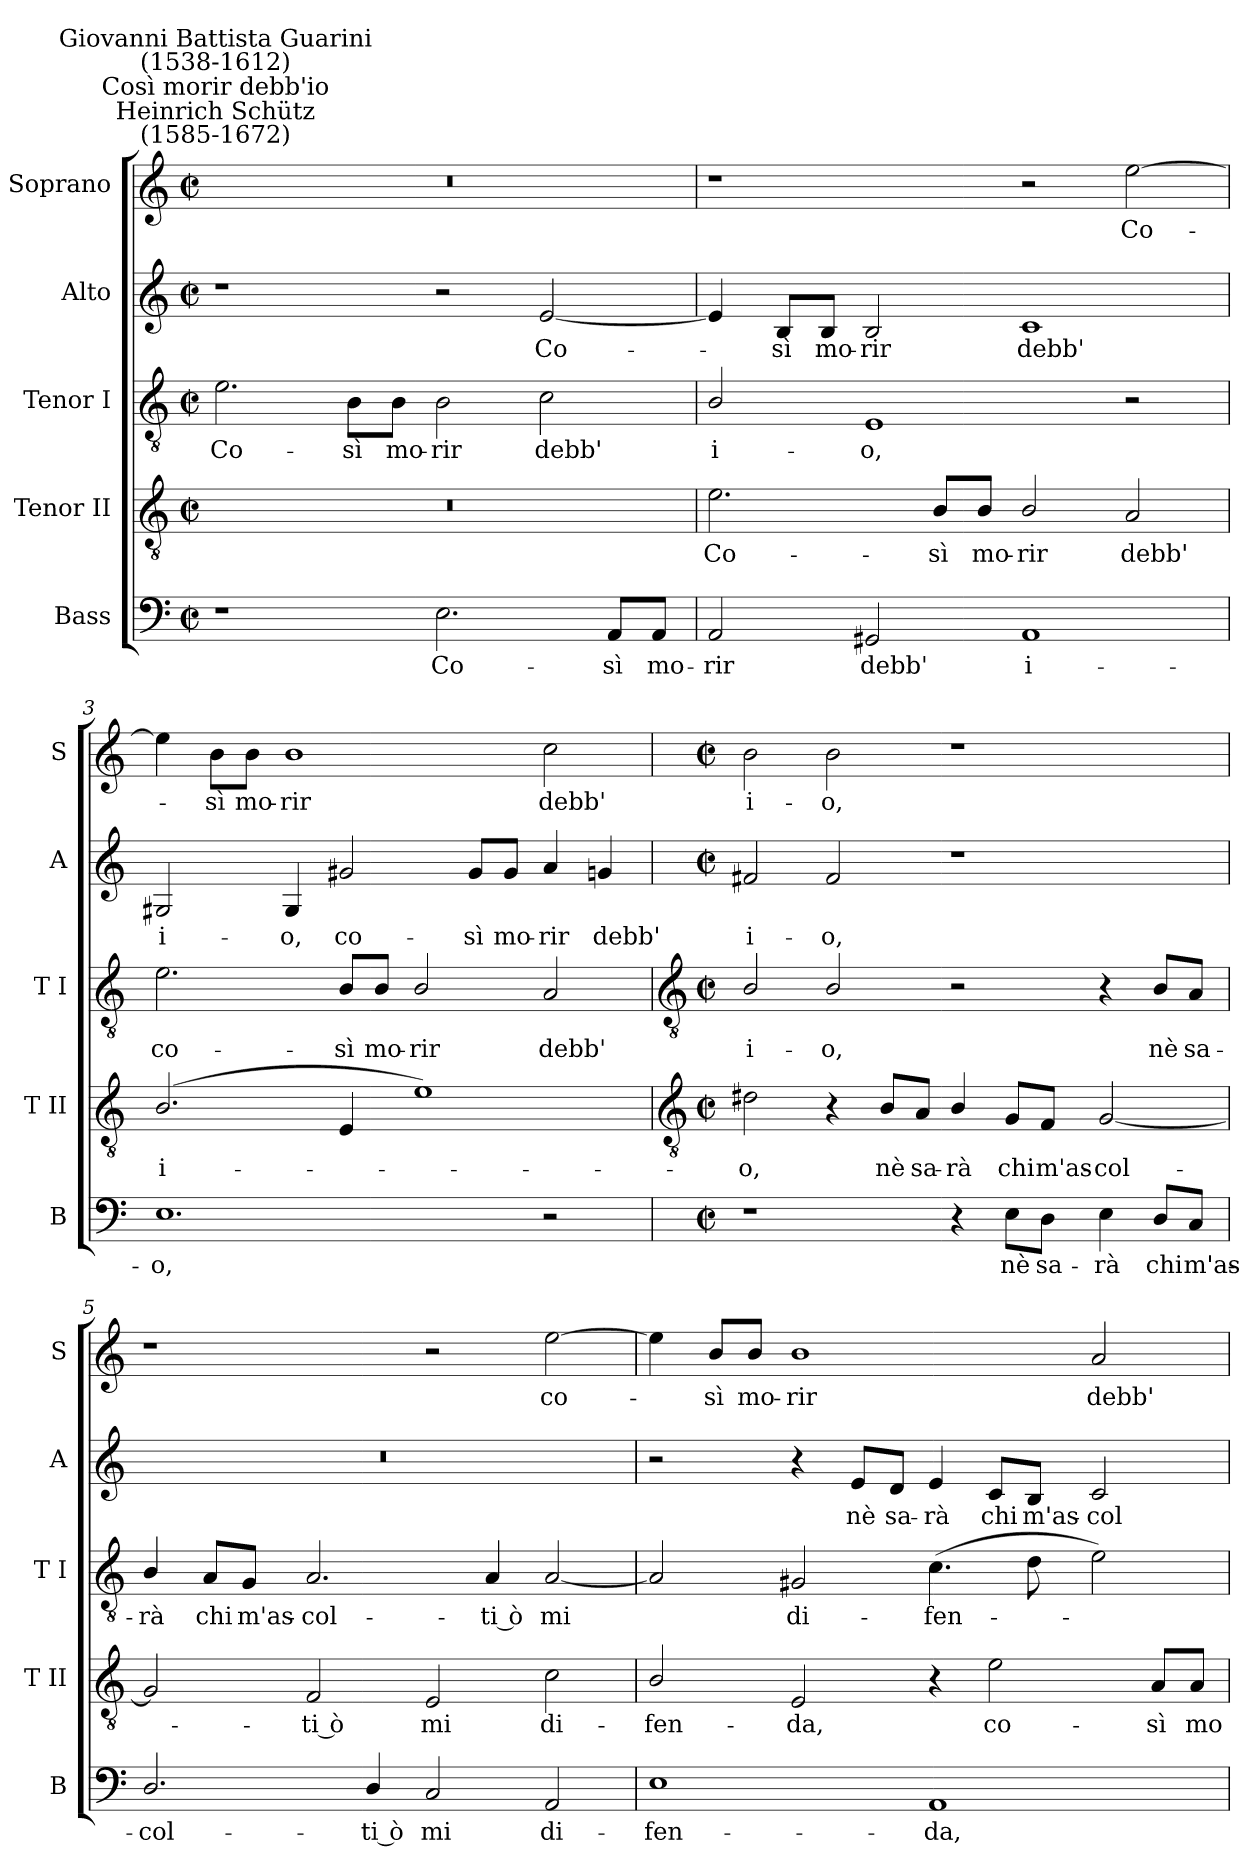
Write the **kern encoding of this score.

**kern	**text	**kern	**text	**kern	**text	**kern	**text	**kern	**text
*part5	*part5	*part4	*part4	*part3	*part3	*part2	*part2	*part1	*part1
*staff5	*staff5	*staff4	*staff4	*staff3	*staff3	*staff2	*staff2	*staff1	*staff1
*I"Bass	*	*I"Tenor II	*	*I"Tenor I	*	*I"Alto	*	*I"Soprano	*
*I'B	*	*I'T II	*	*I'T I	*	*I'A	*	*I'S	*
*clefF4	*	*clefGv2	*	*clefGv2	*	*clefG2	*	*clefG2	*
*k[]	*	*k[]	*	*k[]	*	*k[]	*	*k[]	*
*C:	*	*C:	*	*C:	*	*C:	*	*C:	*
*M4/2	*	*M4/2	*	*M4/2	*	*M4/2	*	*M4/2	*
*met(c|)	*	*met(c|)	*	*met(c|)	*	*met(c|)	*	*met(c|)	*
=1	=1	=1	=1	=1	=1	=1	=1	=1	=1
!	!	!	!	!	!	!	!	!LO:TX:a:cj:t=Heinrich Schütz\n(1585-1672)	!
!	!	!	!	!	!	!	!	!LO:TX:a:cj:t=Così morir debb'io	!
!	!	!	!	!	!	!	!	!LO:TX:a:cj:t=Giovanni Battista Guarini\n(1538-1612)	!
!	!	!	!	!	!LO:LY:b	!	!	!	!
1r	.	0r	.	2.e	Co-	1r	.	0r	.
!	!	!	!	!	!LO:LY:b	!	!	!	!
.	.	.	.	8B\L	-sì	.	.	.	.
!	!	!	!	!	!LO:LY:b	!	!	!	!
.	.	.	.	8B\J	mo-	.	.	.	.
!	!LO:LY:b	!	!	!	!LO:LY:b	!	!	!	!
2.E	Co-	.	.	2B	-rir	2r	.	.	.
!	!	!	!	!	!LO:LY:b	!	!LO:LY:b	!	!
.	.	.	.	2c	debb'	[2e	Co-	.	.
!	!LO:LY:b	!	!	!	!	!	!	!	!
8AA/L	-sì	.	.	.	.	.	.	.	.
!	!LO:LY:b	!	!	!	!	!	!	!	!
8AA/J	mo-	.	.	.	.	.	.	.	.
=2	=2	=2	=2	=2	=2	=2	=2	=2	=2
!	!LO:LY:b	!	!LO:LY:b	!	!LO:LY:b	!	!	!	!
2AA	-rir	2.e	Co-	2B/	i-	4e]	.	1r	.
!	!	!	!	!	!	!	!LO:LY:b	!	!
.	.	.	.	.	.	8B/L	sì	.	.
!	!	!	!	!	!	!	!LO:LY:b	!	!
.	.	.	.	.	.	8B/J	mo-	.	.
!	!LO:LY:b	!	!	!	!LO:LY:b	!	!LO:LY:b	!	!
2GG#X	debb'	.	.	1E	-o,	2B	-rir	.	.
!	!	!	!LO:LY:b	!	!	!	!	!	!
.	.	8B/L	-sì	.	.	.	.	.	.
!	!	!	!LO:LY:b	!	!	!	!	!	!
.	.	8B/J	mo-	.	.	.	.	.	.
!	!LO:LY:b	!	!LO:LY:b	!	!	!	!LO:LY:b	!	!
1AA	i-	2B/	-rir	.	.	1c	debb'	2r	.
!	!	!	!LO:LY:b	!	!	!	!	!	!LO:LY:b
.	.	2A	debb'	2r	.	.	.	[2ee	Co-
=3	=3	=3	=3	=3	=3	=3	=3	=3	=3
!	!LO:LY:b	!	!LO:LY:b	!	!LO:LY:b	!	!LO:LY:b	!	!
1.E	-o,	(>2.B/	i-	2.e	co-	2G#X	i-	4ee]	.
!	!	!	!	!	!	!	!	!	!LO:LY:b
.	.	.	.	.	.	.	.	8b\L	sì
!	!	!	!	!	!	!	!	!	!LO:LY:b
.	.	.	.	.	.	.	.	8b\J	mo-
!	!	!	!	!	!	!	!LO:LY:b	!	!LO:LY:b
.	.	.	.	.	.	4G#	-o,	1b	-rir
!	!	!	!	!	!LO:LY:b	!	!LO:LY:b	!	!
.	.	4E	.	8B/L	-sì	2g#X	co-	.	.
!	!	!	!	!	!LO:LY:b	!	!	!	!
.	.	.	.	8B/J	mo-	.	.	.	.
!	!	!	!	!	!LO:LY:b	!	!	!	!
.	.	1e)	.	2B/	-rir	.	.	.	.
!	!	!	!	!	!	!	!LO:LY:b	!	!
.	.	.	.	.	.	8g#/L	-sì	.	.
!	!	!	!	!	!	!	!LO:LY:b	!	!
.	.	.	.	.	.	8g#/J	mo-	.	.
!	!	!	!	!	!LO:LY:b	!	!LO:LY:b	!	!LO:LY:b
2r	.	.	.	2A	debb'	4a	-rir	2cc	debb'
!	!	!	!	!	!	!	!LO:LY:b	!	!
.	.	.	.	.	.	4gn	debb'	.	.
!!LO:LB:g=z
=4	=4	=4	=4	=4	=4	=4	=4	=4	=4
*	*	*clefGv2	*	*clefGv2	*	*	*	*	*
*M4/2	*	*M4/2	*	*M4/2	*	*M4/2	*	*M4/2	*
*met(c|)	*	*met(c|)	*	*met(c|)	*	*met(c|)	*	*met(c|)	*
!	!	!	!LO:LY:b	!	!LO:LY:b	!	!LO:LY:b	!	!LO:LY:b
1r	.	2d#X	o,	2B/	i-	2f#X	i-	2b	i-
!	!	!	!	!	!LO:LY:b	!	!LO:LY:b	!	!LO:LY:b
.	.	4r	.	2B/	-o,	2f#	-o,	2b	-o,
!	!	!	!LO:LY:b	!	!	!	!	!	!
.	.	8B/L	nè	.	.	.	.	.	.
!	!	!	!LO:LY:b	!	!	!	!	!	!
.	.	8A/J	sa-	.	.	.	.	.	.
!	!	!	!LO:LY:b	!	!	!	!	!	!
4r	.	4B/	-rà	2r	.	1r	.	1r	.
!	!LO:LY:b	!	!LO:LY:b	!	!	!	!	!	!
8E\L	nè	8G/L	chi	.	.	.	.	.	.
!	!LO:LY:b	!	!LO:LY:b	!	!	!	!	!	!
8D\J	sa-	8F/J	m'as-	.	.	.	.	.	.
!	!LO:LY:b	!	!LO:LY:b	!	!	!	!	!	!
4E	-rà	[2G	-col-	4r	.	.	.	.	.
!	!LO:LY:b	!	!	!	!LO:LY:b	!	!	!	!
8D/L	chi	.	.	8B/L	nè	.	.	.	.
!	!LO:LY:b	!	!	!	!LO:LY:b	!	!	!	!
8C/J	m'as-	.	.	8A/J	sa-	.	.	.	.
=5	=5	=5	=5	=5	=5	=5	=5	=5	=5
!	!LO:LY:b	!	!	!	!LO:LY:b	!	!	!	!
2.D/	-col-	2G]	.	4B/	-rà	0r	.	1r	.
!	!	!	!	!	!LO:LY:b	!	!	!	!
.	.	.	.	8A/L	chi	.	.	.	.
!	!	!	!	!	!LO:LY:b	!	!	!	!
.	.	.	.	8G/J	m'as-	.	.	.	.
!	!	!	!LO:LY:b	!	!LO:LY:b	!	!	!	!
.	.	2F	ti ò	2.A	-col-	.	.	.	.
!	!LO:LY:b	!	!	!	!	!	!	!	!
4D/	-ti ò	.	.	.	.	.	.	.	.
!	!LO:LY:b	!	!LO:LY:b	!	!	!	!	!	!
2C	mi	2E	mi	.	.	.	.	2r	.
!	!	!	!	!	!LO:LY:b	!	!	!	!
.	.	.	.	4A	-ti ò	.	.	.	.
!	!LO:LY:b	!	!LO:LY:b	!	!LO:LY:b	!	!	!	!LO:LY:b
2AA	di-	2c	di-	[2A	mi	.	.	[2ee	co-
=6	=6	=6	=6	=6	=6	=6	=6	=6	=6
!	!LO:LY:b	!	!LO:LY:b	!	!	!	!	!	!
1E	-fen-	2B/	-fen-	2A]	.	2r	.	4ee]	.
!	!	!	!	!	!	!	!	!	!LO:LY:b
.	.	.	.	.	.	.	.	8b/L	sì
!	!	!	!	!	!	!	!	!	!LO:LY:b
.	.	.	.	.	.	.	.	8b/J	mo-
!	!	!	!LO:LY:b	!	!LO:LY:b	!	!	!	!LO:LY:b
.	.	2E	-da,	2G#X	di-	4r	.	1b/	-rir
!	!	!	!	!	!	!	!LO:LY:b	!	!
.	.	.	.	.	.	8e/L	nè	.	.
!	!	!	!	!	!	!	!LO:LY:b	!	!
.	.	.	.	.	.	8d/J	sa-	.	.
!	!LO:LY:b	!	!	!	!LO:LY:b	!	!LO:LY:b	!	!
1AA	-da,	4r	.	(>4.c	-fen-	4e	-rà	.	.
!	!	!	!LO:LY:b	!	!	!	!LO:LY:b	!	!
.	.	2e	co-	.	.	8c/L	chi	.	.
!	!	!	!	!	!	!	!LO:LY:b	!	!
.	.	.	.	8d	.	8B/J	m'as-	.	.
!	!	!	!	!	!	!	!LO:LY:b	!	!LO:LY:b
.	.	.	.	2e)	.	2c	-col-	2a	debb'
!	!	!	!LO:LY:b	!	!	!	!	!	!
.	.	8A/L	-sì	.	.	.	.	.	.
!	!	!	!LO:LY:b	!	!	!	!	!	!
.	.	8A/J	mo-	.	.	.	.	.	.
=	=	=	=	=	=	=	=	=	=
*-	*-	*-	*-	*-	*-	*-	*-	*-	*-
